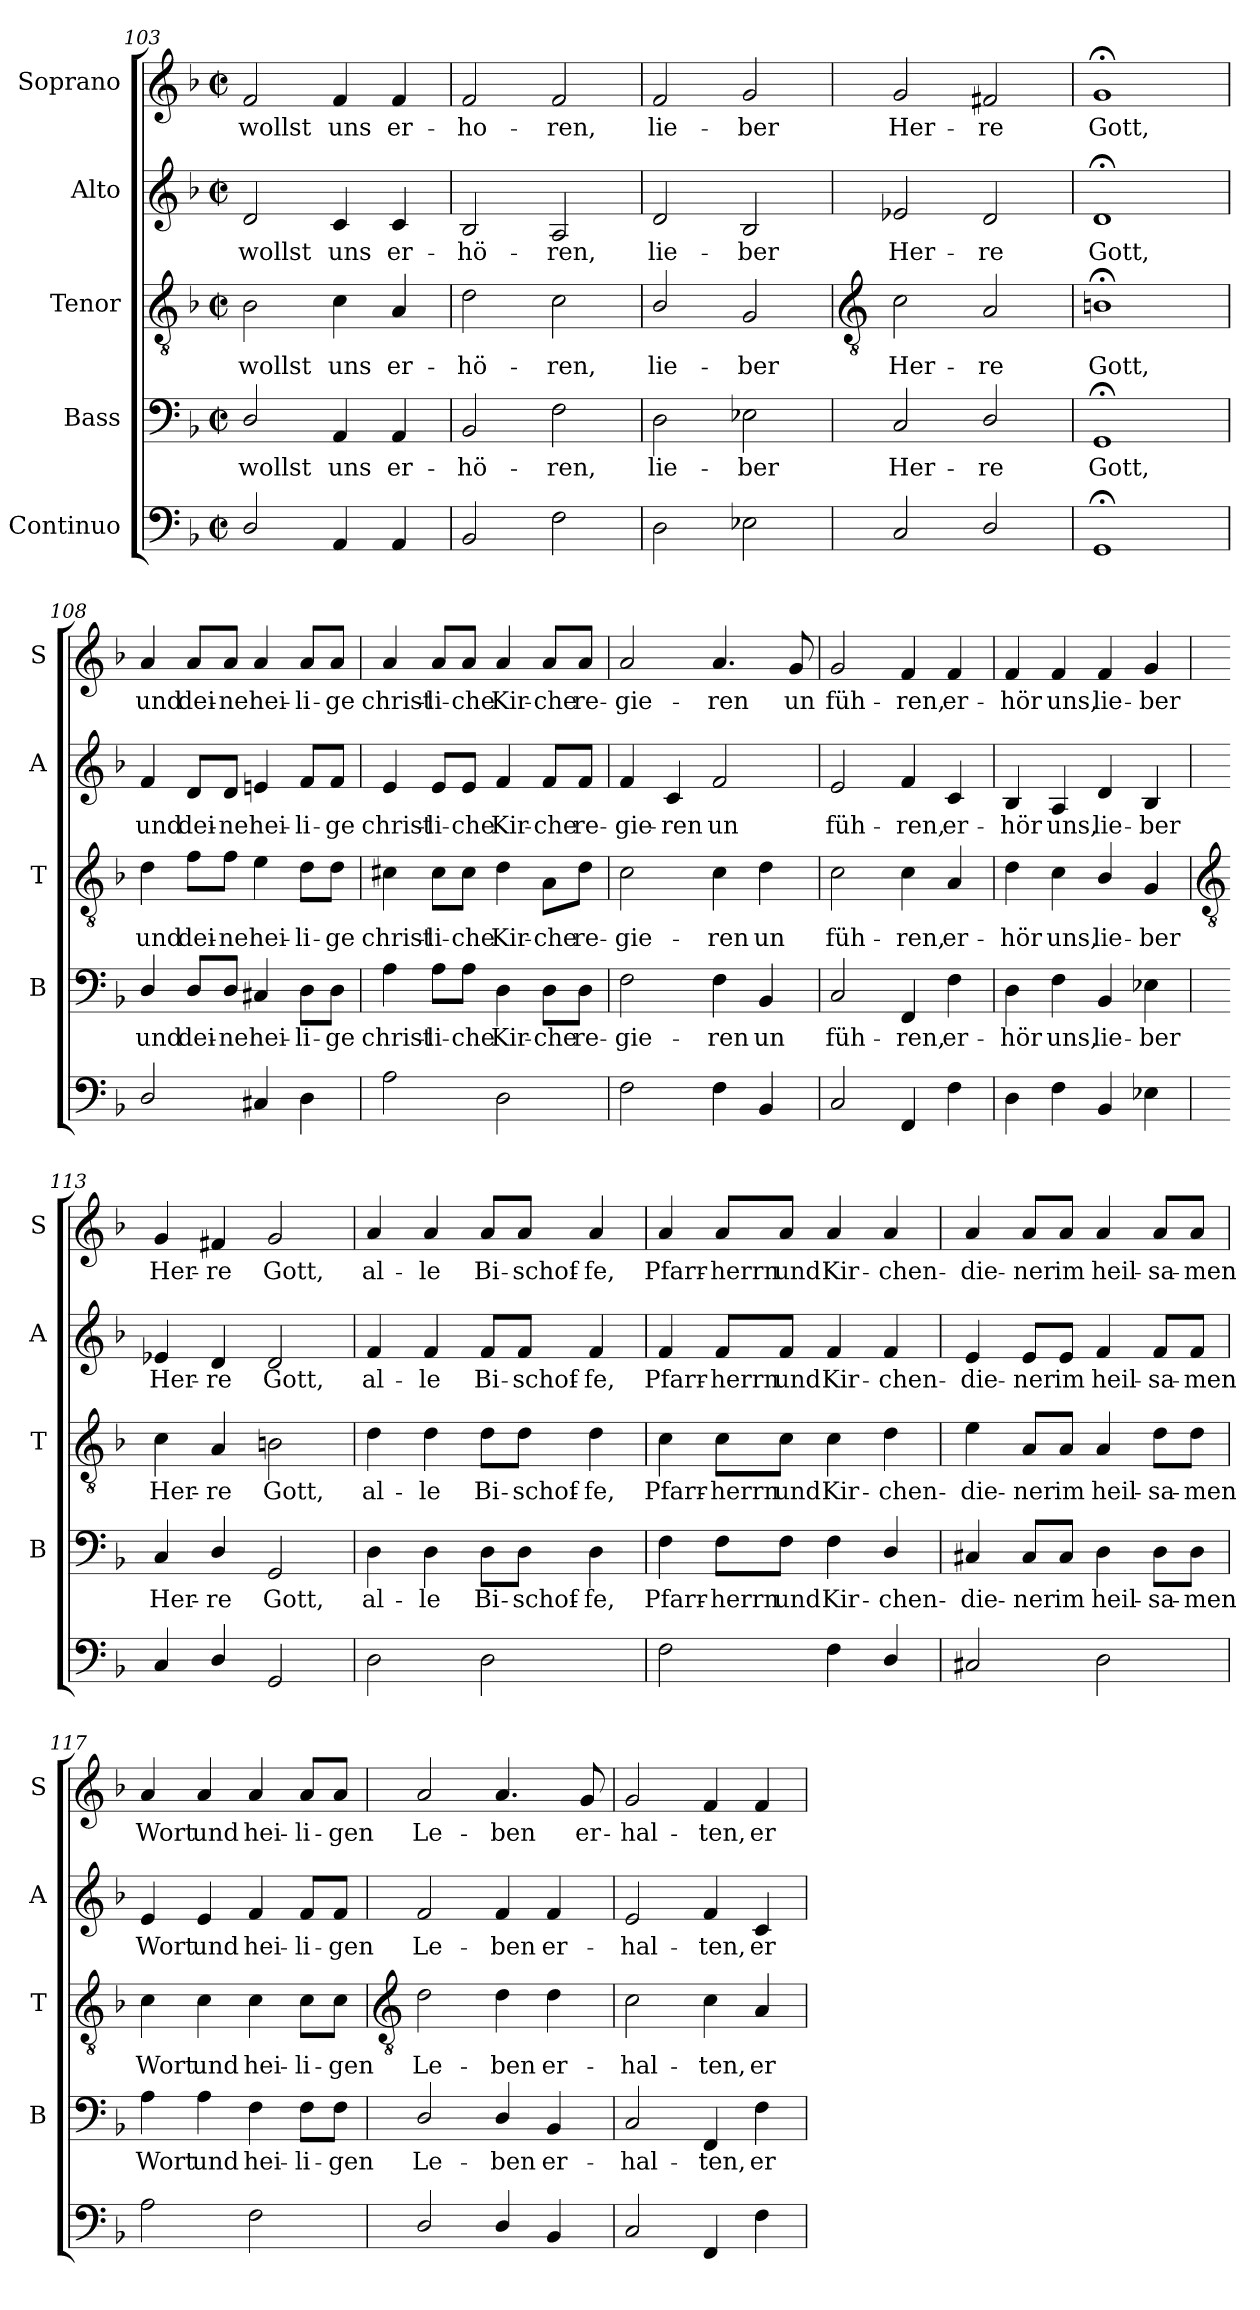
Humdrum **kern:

**kern	**kern	**text	**kern	**text	**kern	**text	**kern	**text
*part5	*part4	*part4	*part3	*part3	*part2	*part2	*part1	*part1
*staff5	*staff4	*staff4	*staff3	*staff3	*staff2	*staff2	*staff1	*staff1
*I"Continuo	*I"Bass	*	*I"Tenor	*	*I"Alto	*	*I"Soprano	*
*	*I'B	*	*I'T	*	*I'A	*	*I'S	*
*clefF4	*clefF4	*	*clefGv2	*	*clefG2	*	*clefG2	*
*k[b-]	*k[b-]	*	*k[b-]	*	*k[b-]	*	*k[b-]	*
*F:	*F:	*	*F:	*	*F:	*	*F:	*
*M2/2	*M2/2	*	*M2/2	*	*M2/2	*	*M2/2	*
*met(c|)	*met(c|)	*	*met(c|)	*	*met(c|)	*	*met(c|)	*
=103	=103	=103	=103	=103	=103	=103	=103	=103
!	!	!LO:LY:b	!	!LO:LY:b	!	!LO:LY:b	!	!LO:LY:b
2D/	2D/	wollst	2B-	wollst	2d	wollst	2f	wollst
!	!	!LO:LY:b	!	!LO:LY:b	!	!LO:LY:b	!	!LO:LY:b
4AA	4AA	uns	4c	uns	4c	uns	4f	uns
!	!	!LO:LY:b	!	!LO:LY:b	!	!LO:LY:b	!	!LO:LY:b
4AA	4AA	er-	4A	er-	4c	er-	4f	er-
=104	=104	=104	=104	=104	=104	=104	=104	=104
!	!	!LO:LY:b	!	!LO:LY:b	!	!LO:LY:b	!	!LO:LY:b
2BB-	2BB-	-hö-	2d	-hö-	2B-	-hö-	2f	-ho-
!	!	!LO:LY:b	!	!LO:LY:b	!	!LO:LY:b	!	!LO:LY:b
2F	2F	-ren,	2c	-ren,	2A	-ren,	2f	-ren,
=105	=105	=105	=105	=105	=105	=105	=105	=105
!	!	!LO:LY:b	!	!LO:LY:b	!	!LO:LY:b	!	!LO:LY:b
2D	2D	lie-	2B-/	lie-	2d	lie-	2f	lie-
!	!	!LO:LY:b	!	!LO:LY:b	!	!LO:LY:b	!	!LO:LY:b
2E-X	2E-X	-ber	2G	-ber	2B-	-ber	2g	-ber
!!LO:LB:g=z
=106	=106	=106	=106	=106	=106	=106	=106	=106
*	*	*	*clefGv2	*	*	*	*	*
!	!	!LO:LY:b	!	!LO:LY:b	!	!LO:LY:b	!	!LO:LY:b
2C	2C	Her-	2c	Her-	2e-X	Her-	2g	Her-
!	!	!LO:LY:b	!	!LO:LY:b	!	!LO:LY:b	!	!LO:LY:b
2D/	2D/	-re	2A	-re	2d	-re	2f#X	-re
=107	=107	=107	=107	=107	=107	=107	=107	=107
!	!	!LO:LY:b	!	!LO:LY:b	!	!LO:LY:b	!	!LO:LY:b
1GG;<	1GG;<	Gott,	1Bn;<	Gott,	1d;<	Gott,	1g;<	Gott,
=108	=108	=108	=108	=108	=108	=108	=108	=108
!	!	!LO:LY:b	!	!LO:LY:b	!	!LO:LY:b	!	!LO:LY:b
2D/	4D/	und	4d	und	4f	und	4a	und
!	!	!LO:LY:b	!	!LO:LY:b	!	!LO:LY:b	!	!LO:LY:b
.	8D/L	dei-	8f\L	dei-	8d/L	dei-	8a/L	dei-
!	!	!LO:LY:b	!	!LO:LY:b	!	!LO:LY:b	!	!LO:LY:b
.	8D/J	-ne	8f\J	-ne	8d/J	-ne	8a/J	-ne
!	!	!LO:LY:b	!	!LO:LY:b	!	!LO:LY:b	!	!LO:LY:b
4C#X	4C#X	hei-	4e	hei-	4en	hei-	4a	hei-
!	!	!LO:LY:b	!	!LO:LY:b	!	!LO:LY:b	!	!LO:LY:b
4D	8D\L	-li-	8d\L	-li-	8f/L	-li-	8a/L	-li-
!	!	!LO:LY:b	!	!LO:LY:b	!	!LO:LY:b	!	!LO:LY:b
.	8D\J	-ge	8d\J	-ge	8f/J	-ge	8a/J	-ge
=109	=109	=109	=109	=109	=109	=109	=109	=109
!	!	!LO:LY:b	!	!LO:LY:b	!	!LO:LY:b	!	!LO:LY:b
2A	4A	christ-	4c#X	christ-	4e	christ-	4a	christ-
!	!	!LO:LY:b	!	!LO:LY:b	!	!LO:LY:b	!	!LO:LY:b
.	8A\L	-li-	8c#\L	-li-	8e/L	-li-	8a/L	-li-
!	!	!LO:LY:b	!	!LO:LY:b	!	!LO:LY:b	!	!LO:LY:b
.	8A\J	-che	8c#\J	-che	8e/J	-che	8a/J	-che
!	!	!LO:LY:b	!	!LO:LY:b	!	!LO:LY:b	!	!LO:LY:b
2D	4D	Kir-	4d	Kir-	4f	Kir-	4a	Kir-
!	!	!LO:LY:b	!	!LO:LY:b	!	!LO:LY:b	!	!LO:LY:b
.	8D\L	-che	8A\L	-che	8f/L	-che	8a/L	-che
!	!	!LO:LY:b	!	!LO:LY:b	!	!LO:LY:b	!	!LO:LY:b
.	8D\J	re-	8d\J	re-	8f/J	re-	8a/J	re-
=110	=110	=110	=110	=110	=110	=110	=110	=110
!	!	!LO:LY:b	!	!LO:LY:b	!	!LO:LY:b	!	!LO:LY:b
2F	2F	-gie-	2c	-gie-	4f	-gie-	2a	-gie-
!	!	!	!	!	!	!LO:LY:b	!	!
.	.	.	.	.	4c	-ren	.	.
!	!	!LO:LY:b	!	!LO:LY:b	!	!LO:LY:b	!	!LO:LY:b
4F	4F	-ren	4c	-ren	2f	un	4.a	-ren
!	!	!LO:LY:b	!	!LO:LY:b	!	!	!	!
4BB-	4BB-	un	4d	un	.	.	.	.
!	!	!	!	!	!	!	!	!LO:LY:b
.	.	.	.	.	.	.	8g	un
=111	=111	=111	=111	=111	=111	=111	=111	=111
!	!	!LO:LY:b	!	!LO:LY:b	!	!LO:LY:b	!	!LO:LY:b
2C	2C	füh-	2c	füh-	2e	füh-	2g	füh-
!	!	!LO:LY:b	!	!LO:LY:b	!	!LO:LY:b	!	!LO:LY:b
4FF	4FF	-ren,	4c	-ren,	4f	-ren,	4f	-ren,
!	!	!LO:LY:b	!	!LO:LY:b	!	!LO:LY:b	!	!LO:LY:b
4F	4F	er-	4A	er-	4c	er-	4f	er-
=112	=112	=112	=112	=112	=112	=112	=112	=112
!	!	!LO:LY:b	!	!LO:LY:b	!	!LO:LY:b	!	!LO:LY:b
4D	4D	-hör	4d	-hör	4B-	-hör	4f	-hör
!	!	!LO:LY:b	!	!LO:LY:b	!	!LO:LY:b	!	!LO:LY:b
4F	4F	uns,	4c	uns,	4A	uns,	4f	uns,
!	!	!LO:LY:b	!	!LO:LY:b	!	!LO:LY:b	!	!LO:LY:b
4BB-	4BB-	lie-	4B-/	lie-	4d	lie-	4f	lie-
!	!	!LO:LY:b	!	!LO:LY:b	!	!LO:LY:b	!	!LO:LY:b
4E-X	4E-X	-ber	4G	-ber	4B-	-ber	4g	-ber
!!LO:LB:g=z
=113	=113	=113	=113	=113	=113	=113	=113	=113
*	*	*	*clefGv2	*	*	*	*	*
!	!	!LO:LY:b	!	!LO:LY:b	!	!LO:LY:b	!	!LO:LY:b
4C	4C	Her-	4c	Her-	4e-X	Her-	4g	Her-
!	!	!LO:LY:b	!	!LO:LY:b	!	!LO:LY:b	!	!LO:LY:b
4D/	4D/	-re	4A	-re	4d	-re	4f#X	-re
!	!	!LO:LY:b	!	!LO:LY:b	!	!LO:LY:b	!	!LO:LY:b
2GG	2GG	Gott,	2Bn	Gott,	2d	Gott,	2g	Gott,
=114	=114	=114	=114	=114	=114	=114	=114	=114
!	!	!LO:LY:b	!	!LO:LY:b	!	!LO:LY:b	!	!LO:LY:b
2D	4D	al-	4d	al-	4f	al-	4a	al-
!	!	!LO:LY:b	!	!LO:LY:b	!	!LO:LY:b	!	!LO:LY:b
.	4D	-le	4d	-le	4f	-le	4a	-le
!	!	!LO:LY:b	!	!LO:LY:b	!	!LO:LY:b	!	!LO:LY:b
2D	8D\L	Bi-	8d\L	Bi-	8f/L	Bi-	8a/L	Bi-
!	!	!LO:LY:b	!	!LO:LY:b	!	!LO:LY:b	!	!LO:LY:b
.	8D\J	-schof-	8d\J	-schof-	8f/J	-schof-	8a/J	-schof-
!	!	!LO:LY:b	!	!LO:LY:b	!	!LO:LY:b	!	!LO:LY:b
.	4D	-fe,	4d	-fe,	4f	-fe,	4a	-fe,
=115	=115	=115	=115	=115	=115	=115	=115	=115
!	!	!LO:LY:b	!	!LO:LY:b	!	!LO:LY:b	!	!LO:LY:b
2F	4F	Pfarr-	4c	Pfarr-	4f	Pfarr-	4a	Pfarr-
!	!	!LO:LY:b	!	!LO:LY:b	!	!LO:LY:b	!	!LO:LY:b
.	8F\L	-herrn	8c\L	-herrn	8f/L	-herrn	8a/L	-herrn
!	!	!LO:LY:b	!	!LO:LY:b	!	!LO:LY:b	!	!LO:LY:b
.	8F\J	und	8c\J	und	8f/J	und	8a/J	und
!	!	!LO:LY:b	!	!LO:LY:b	!	!LO:LY:b	!	!LO:LY:b
4F	4F	Kir-	4c	Kir-	4f	Kir-	4a	Kir-
!	!	!LO:LY:b	!	!LO:LY:b	!	!LO:LY:b	!	!LO:LY:b
4D/	4D/	-chen-	4d	-chen-	4f	-chen-	4a	-chen-
=116	=116	=116	=116	=116	=116	=116	=116	=116
!	!	!LO:LY:b	!	!LO:LY:b	!	!LO:LY:b	!	!LO:LY:b
2C#X	4C#X	-die-	4e	-die-	4e	-die-	4a	-die-
!	!	!LO:LY:b	!	!LO:LY:b	!	!LO:LY:b	!	!LO:LY:b
.	8C#/L	-ner	8A/L	-ner	8e/L	-ner	8a/L	-ner
!	!	!LO:LY:b	!	!LO:LY:b	!	!LO:LY:b	!	!LO:LY:b
.	8C#/J	im	8A/J	im	8e/J	im	8a/J	im
!	!	!LO:LY:b	!	!LO:LY:b	!	!LO:LY:b	!	!LO:LY:b
2D	4D	heil-	4A	heil-	4f	heil-	4a	heil-
!	!	!LO:LY:b	!	!LO:LY:b	!	!LO:LY:b	!	!LO:LY:b
.	8D\L	-sa-	8d\L	-sa-	8f/L	-sa-	8a/L	-sa-
!	!	!LO:LY:b	!	!LO:LY:b	!	!LO:LY:b	!	!LO:LY:b
.	8D\J	-men	8d\J	-men	8f/J	-men	8a/J	-men
=117	=117	=117	=117	=117	=117	=117	=117	=117
!	!	!LO:LY:b	!	!LO:LY:b	!	!LO:LY:b	!	!LO:LY:b
2A	4A	Wort	4c	Wort	4e	Wort	4a	Wort
!	!	!LO:LY:b	!	!LO:LY:b	!	!LO:LY:b	!	!LO:LY:b
.	4A	und	4c	und	4e	und	4a	und
!	!	!LO:LY:b	!	!LO:LY:b	!	!LO:LY:b	!	!LO:LY:b
2F	4F	hei-	4c	hei-	4f	hei-	4a	hei-
!	!	!LO:LY:b	!	!LO:LY:b	!	!LO:LY:b	!	!LO:LY:b
.	8F\L	-li-	8c\L	-li-	8f/L	-li-	8a/L	-li-
!	!	!LO:LY:b	!	!LO:LY:b	!	!LO:LY:b	!	!LO:LY:b
.	8F\J	-gen	8c\J	-gen	8f/J	-gen	8a/J	-gen
!!LO:LB:g=z
=118	=118	=118	=118	=118	=118	=118	=118	=118
*	*	*	*clefGv2	*	*	*	*	*
!	!	!LO:LY:b	!	!LO:LY:b	!	!LO:LY:b	!	!LO:LY:b
2D/	2D/	Le-	2d	Le-	2f	Le-	2a	Le-
!	!	!LO:LY:b	!	!LO:LY:b	!	!LO:LY:b	!	!LO:LY:b
4D/	4D/	-ben	4d	-ben	4f	-ben	4.a	-ben
!	!	!LO:LY:b	!	!LO:LY:b	!	!LO:LY:b	!	!
4BB-	4BB-	er-	4d	er-	4f	er-	.	.
!	!	!	!	!	!	!	!	!LO:LY:b
.	.	.	.	.	.	.	8g	er-
=119	=119	=119	=119	=119	=119	=119	=119	=119
!	!	!LO:LY:b	!	!LO:LY:b	!	!LO:LY:b	!	!LO:LY:b
2C	2C	-hal-	2c	-hal-	2e	-hal-	2g	-hal-
!	!	!LO:LY:b	!	!LO:LY:b	!	!LO:LY:b	!	!LO:LY:b
4FF	4FF	-ten,	4c	-ten,	4f	-ten,	4f	-ten,
!	!	!LO:LY:b	!	!LO:LY:b	!	!LO:LY:b	!	!LO:LY:b
4F	4F	er-	4A	er-	4c	er-	4f	er-
=	=	=	=	=	=	=	=	=
*-	*-	*-	*-	*-	*-	*-	*-	*-
